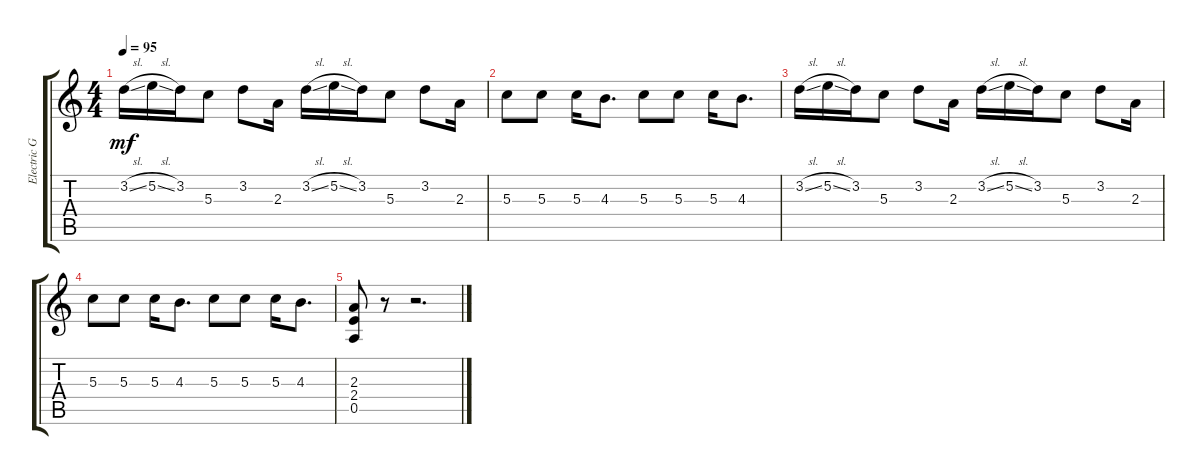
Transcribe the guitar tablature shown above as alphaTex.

\track ("Electric Guitar" "Electric G") {instrument distortionguitar}
\staff {score tabs}
\tuning (E4 B3 G3 D3 A2 E2) {hide}
\ts (4 4)
\tempo 95
\clef g2
\ks c
3.2{sl}.16{dy mf instrument distortionguitar} 5.2{sl}.16 3.2.16 5.3.8 3.2.8 2.3.16 3.2{sl}.16 5.2{sl}.16 3.2.16 5.3.8 3.2.8 2.3.16 |
5.3.8 5.3.8 5.3.16 4.3.8{d} 5.3.8 5.3.8 5.3.16 4.3.8{d} |
3.2{sl}.16 5.2{sl}.16 3.2.16 5.3.8 3.2.8 2.3.16 3.2{sl}.16 5.2{sl}.16 3.2.16 5.3.8 3.2.8 2.3.16 |
5.3.8 5.3.8 5.3.16 4.3.8{d} 5.3.8 5.3.8 5.3.16 4.3.8{d} |
(2.3 2.4 0.5).8 r.8 r.2{d}
